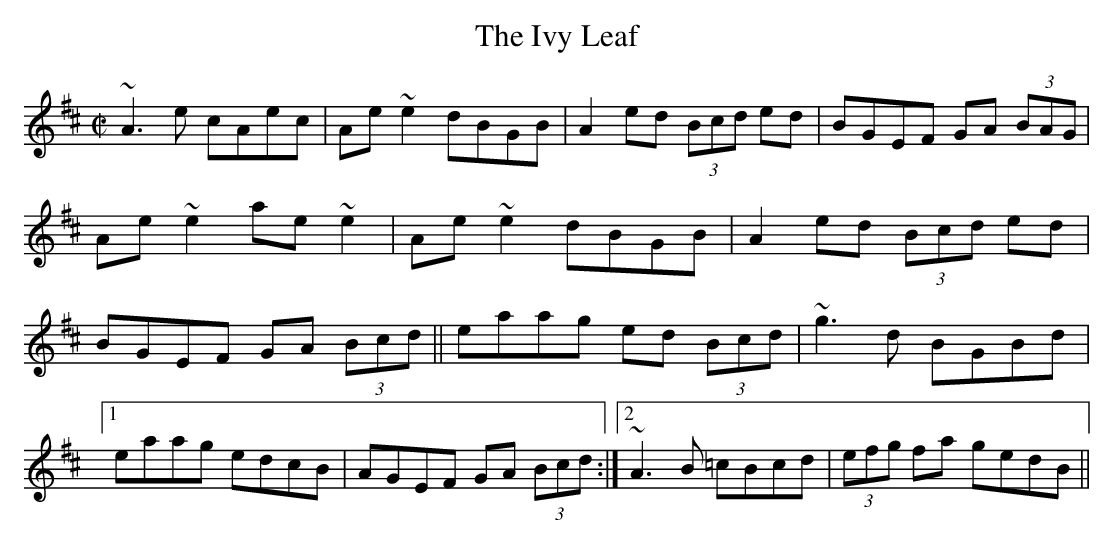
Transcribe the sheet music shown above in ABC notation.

X:1
T:Ivy Leaf, The
M:C|
K:AMix
~A3e cAec|Ae~e2 dBGB|A2ed (3Bcd ed|BGEF GA (3BAG|\
Ae~e2 ae~e2|Ae~e2 dBGB|A2ed (3Bcd ed|BGEF GA (3Bcd||\
eaag ed (3Bcd|~g3d BGBd|1 eaag edcB|AGEF GA (3Bcd:|2\
~A3B =cBcd|(3efg fa gedB||
